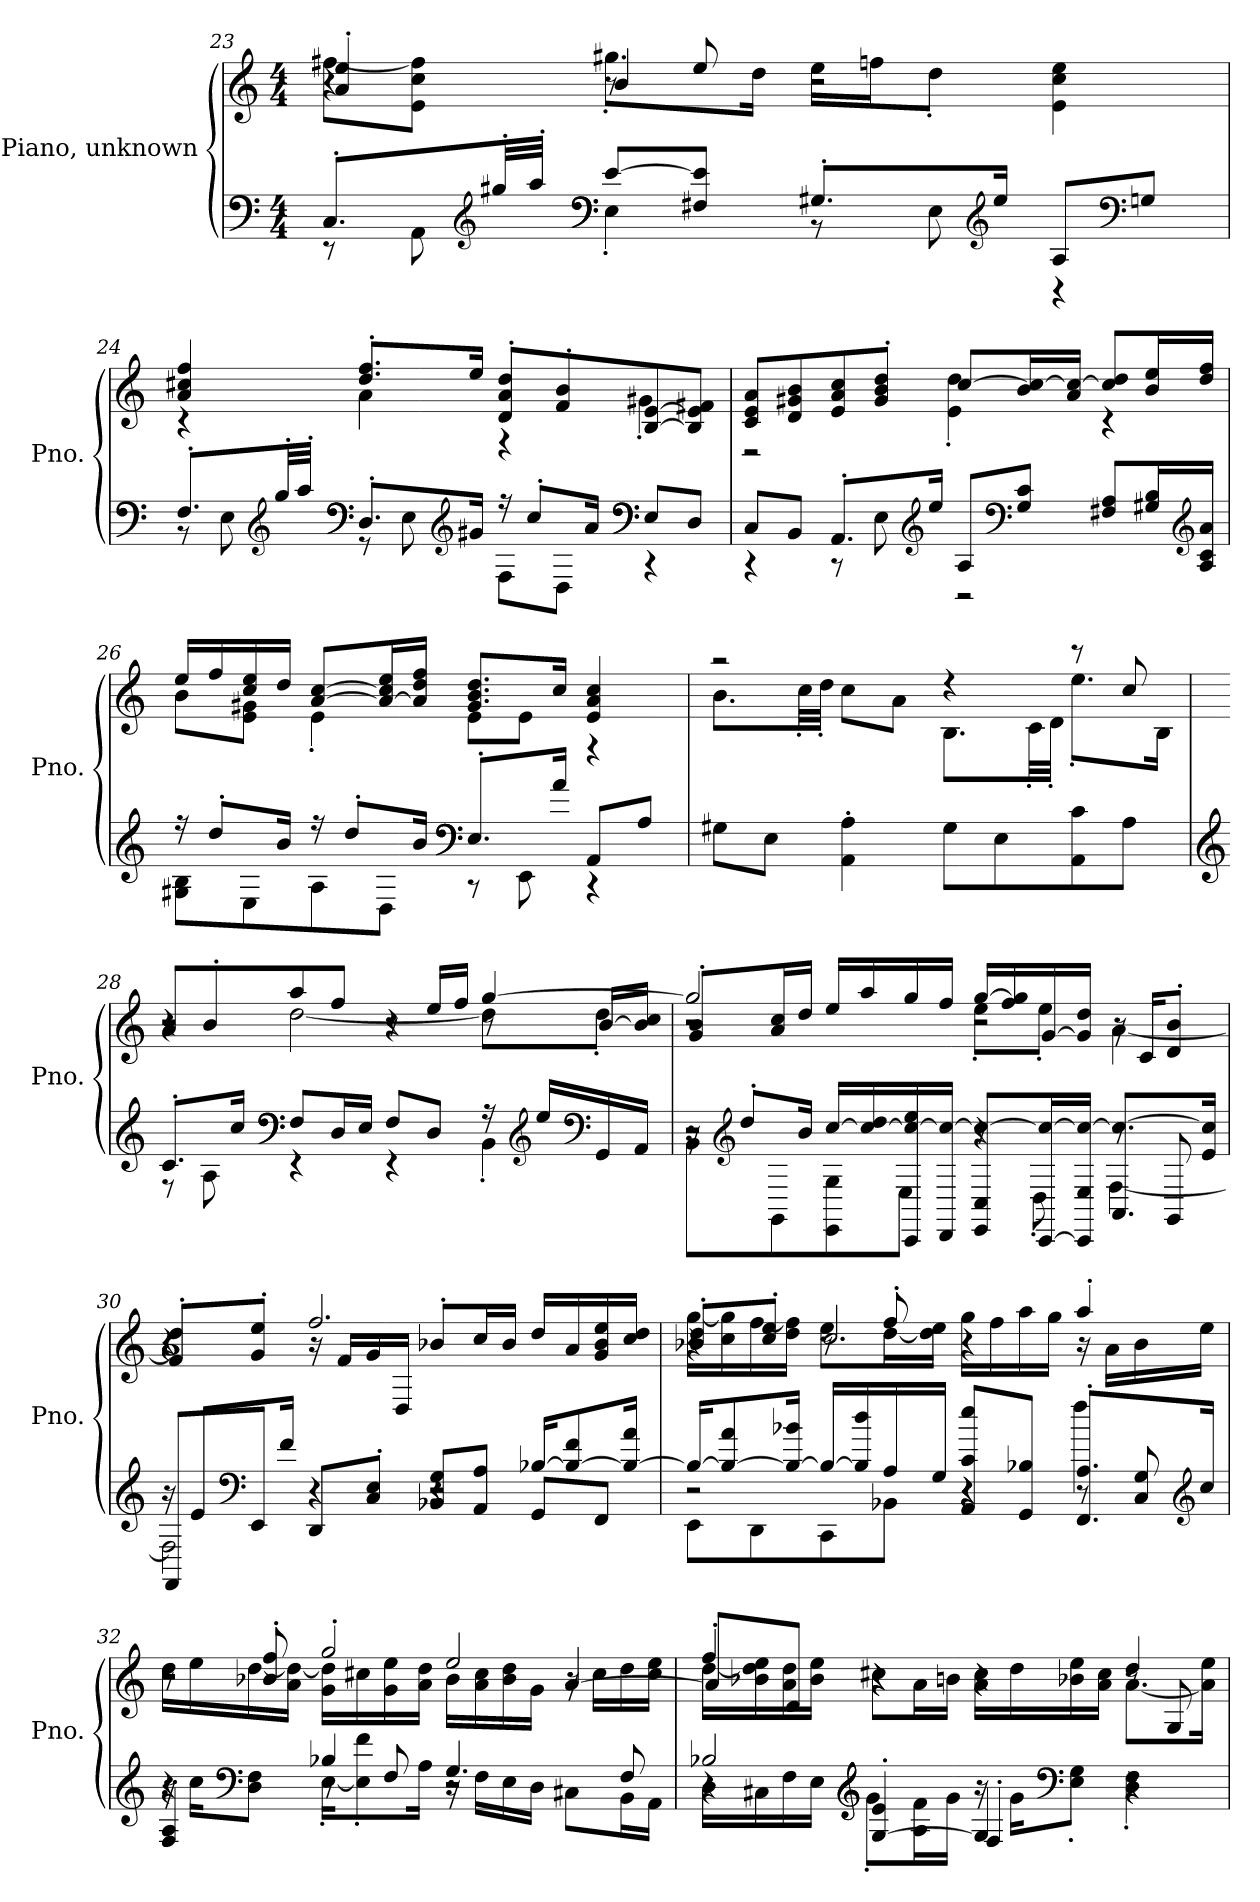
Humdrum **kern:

**kern	**kern
*part1	*part1
*staff2	*staff1
*I"Piano, unknown	*
*I'Pno.	*
*clefF4	*clefG2
*k[]	*k[]
*M4/4	*M4/4
=23	=23
*^	*^
*	*	*	*^
8.C'/L	8r	4r	[8ff#X\L	4a/' 4ee/'
.	8AA\	.	8e\ 8cc\ 8ff#\]J	.
*clefG2	*	*	*	*
32gg#X'/LL	.	.	.	.
32aa'/JJJ	.	.	.	.
*clefF4	*	*	*	*
[8e/L	4E'\	8r	8.gg#X'\L	4b/
8F#X/ 8e/]J	.	8ee/	.	.
.	.	.	16dd\Jk	.
8.G#X'/L	8r	2r	16ee\LL	2r
.	.	.	16ffn\J	.
.	8E\	.	8dd'\J	.
*clefG2	*	*	*	*
16ee/Jk	.	.	.	.
8A/L	4r	.	4e\ 4cc\ 4ee\	.
*clefF4	*	*	*	*
8Gn/J	.	.	.	.
*	*	*	*v	*v
!!LO:LB:g=z
=24	=24	=24	=24
8.F'/L	8r	4a/ 4cc#X/ 4ff/	4r
.	8E\	.	.
*clefG2	*	*	*
32gg'/LL	.	.	.
32aa'/JJJ	.	.	.
*clefF4	*	*	*
8.D'/L	8r	8.dd/' 8.ff/'L	4a\
.	8E\	.	.
*clefG2	*	*	*
16g#X/Jk	.	16ee/Jk	.
16r	8F\L	8d/' 8a/' 8dd/'L	4r
8cc'/L	.	.	.
.	8D\J	8f/' 8b/'	.
16a/Jk	.	.	.
*clefF4	*	*	*
8E/L	4r	[8B/ [8e/	4g#X'\
8D/J	.	8B/] 8e/] 8f#X/J	.
=25	=25	=25	=25
8C/L	4r	8c/ 8e/ 8a/L	2r
8BB/J	.	8d/ 8g#X/ 8b/	.
8.AA'/L	8r	8e/ 8a/ 8cc/	.
.	8E\	8g#/' 8b/' 8dd/'J	.
*clefG2	*	*	*
16ee/Jk	.	.	.
8A/L	2r	[8cc/L	4e\' 4dd\'
*clefF4	*	*	*
8G/ 8c/J	.	16b/ 16cc/_L	.
.	.	16a/ 16cc/_JJ	.
8F#X/ 8A/L	.	8cc/] 8dd/L	4r
16G#X/ 16B/L	.	16b/ 16ee/L	.
*clefG2	*	*	*
16A/ 16c/ 16a/JJ	.	16dd/ 16ff/JJ	.
!!LO:LB:g=z	!!
=26	=26	=26	=26
16r	8G#X\ 8B\L	16ee/LL	8b\L
8dd'/L	.	16ff/	.
.	8E\	16cc/ 16ee/	8e\ 8g#X\J
16b/Jk	.	16dd/JJ	.
16r	8A\	[8a/ [8cc/L	4e'\
8dd'/L	.	.	.
.	8D\J	16a/_ 16cc/] 16ee/L	.
16b/Jk	.	16a/] 16dd/ 16ff/JJ	.
*clefF4	*	*	*
8.E'/L	8r	8.g#/ 8.b/ 8.dd/L	8e\L
.	8EE\	.	8e\J
16a/Jk	.	16cc/Jk	.
8AA/L	4r	4e/ 4a/ 4cc/	4r
8A/J	.	.	.
*v	*v	*	*
=27	=27	=27
8G#X\L	2r	8.b\L
8E\J	.	.
.	.	32cc'\LL
.	.	32dd'\JJJ
4AA\' 4A\'	.	8cc\L
.	.	8a\J
8G#\L	4r	8.B\L
8E\	.	.
.	.	32c'\LL
.	.	32d'\JJJ
8AA\ 8c\	8r	8.ee'\L
8A\J	8cc/	.
.	.	16B\Jk
*	*v	*v
!!LO:LB:g=z
=28	=28
*clefG2	*
*^	*^
*	*	*	*^
8.c'/L	8r	2r	4r	8a/L
.	8A\	.	.	8b'/
16cc/Jk	.	.	.	.
*clefF4	*	*	*	*
8F/L	4r	.	[2dd\	8aa/
16D/L	.	.	.	8ff/J
16E/JJ	.	.	.	.
8F/L	4r	4r	.	8r
8D/J	.	.	.	16ee/LL
.	.	.	.	16ff/JJ
16r	4BB'\	[4gg/	8dd\L]	8r
*clefG2	*	*	*	*
16ee/LL	.	.	.	.
*clefF4	*	*	*	*
16GG/	.	.	8dd'\J	[16b/LL
16AA/JJ	.	.	.	16b/] 16cc/JJ
=29	=29	=29	=29	=29
*	*^	*	*	*
16r	8BB\L	2r	2gg/]	2r	8g/' 8b/'L
*clefG2	*	*	*	*	*
8dd'/L	.	.	.	.	.
.	8GG\	.	.	.	16a/ 16cc/L
16b/Jk	.	.	.	.	16dd/JJ
[16cc/LL	8EE\ 8G\	.	.	.	16ee/LL
16cc/_ 16dd/	.	.	.	.	16aa/
16CC/ 16cc/_ 16ee/	8E\J	.	.	.	16gg/
16DD/ 16cc/_JJ	.	.	.	.	16ff/JJ
8EE/ 8C/ 8cc/_L	8r	4r	2r	8ee'\L	[16gg/LL
.	.	.	.	.	16ff/ 16gg/]
[16CC/ 16cc/_L	8D'\	.	.	8ee'\J	[16g/
16CC/] 16E/ 16cc/_JJ	.	.	.	.	16g/] 16dd/JJ
8.AA/ 8.cc/_L	[4F\	8r	.	[4a\	16r
.	.	.	.	.	16c/KL
.	.	8GG/	.	.	8d/' 8b/'J
16e/ 16cc/]Jk	.	.	.	.	.
!!LO:PB:g=z	!!	!!
=30	=30	=30	=30	=30	=30
16r	2F\]	8FF/L	4r	1a]	8f/' 8dd/'L
8e'/L	.	.	.	.	.
*clefF4	*	*	*	*	*
.	.	8EE/J	.	.	8g/' 8ee/'J
16f/Jk	.	.	.	.	.
8DD/L	.	4r	2.ff/	.	16r
.	.	.	.	.	16f/LL
8C/' 8E/'J	.	.	.	.	16g/
.	.	.	.	.	16D/JJ
8BB-X/ 8G/L	2r	4r	.	.	8b-X'/L
8AA/ 8A/J	.	.	.	.	16cc/L
.	.	.	.	.	16b-/JJ
[16B-X/KL	.	8GG/L	.	.	16dd/LL
8B-/_ 8f/	.	.	.	.	16a/
.	.	8FF/J	.	.	16g/ 16b-/ 16ee/
16B-/_ 16a/Jk	.	.	.	.	16cc/ 16dd/JJ
=31	=31	=31	=31	=31	=31
16B-/KL_	8EE\L	2r	4r	[16gg\LL	8b-X/' 8dd/'L
8B-/_ 8a/	.	.	.	16cc\ 16gg\]	.
.	8DD\	.	.	[16ff\	8cc/' 8ee/'J
16B-/_ 16b-X/Jk	.	.	.	16dd\ 16ff\]JJ	.
16B-/LL_	8CC\	.	8r	8ee\L	2.cc/
16B-/] 16dd/	.	.	.	.	.
16A/	8BB-X\J	.	8ff'/	[16dd\L	.
16G/JJ	.	.	.	16dd\] 16ee\JJ	.
8AA/ 8c/ 8ee/L	4r	4r	4r	16gg\LL	.
.	.	.	.	16ff\	.
8GG/ 8B-X/J	.	.	.	16aa\	.
.	.	.	.	16gg\JJ	.
8.FF/' 8.A/'L	4ff\	8r	4aa'/	16r	.
.	.	.	.	16a\LL	.
.	.	8C/ 8G/	.	16b-\	.
*clefG2	*	*	*	*	*
16cc/Jk	.	.	.	16ee\JJ	.
!!LO:LB:g=z	!!	!!
=32	=32	=32	=32	=32	=32
4F/' 4A/'	16r	4r	2r	16dd\LL	8r
.	16cc\KL	.	.	16ee\	.
*clefF4	*	*	*	*	*
.	8D\ 8F\J	.	.	[16dd\	8b-X/' 8ff/'
.	.	.	.	16a\ 16dd\_JJ	.
4B-X/	[16E'\KL	8r	.	16g\ 16dd\]LL	2gg'/
.	8E\]' 8f\'	.	.	16cc#X\	.
.	.	8F/	.	16g\ 16ee\	.
.	16A\Jk	.	.	16a\ 16dd\JJ	.
2r	16r	4.G/	2ee/	16b-\LL	.
.	16F\LL	.	.	16a\ 16cc#\	.
.	16E\	.	.	16b-\ 16dd\	.
.	16D\JJ	.	.	16g\JJ	.
.	8C#X\L	.	.	16r	[4a/
.	.	.	.	16cc#\LL	.
.	16BB\L	8F/	.	16dd\	.
.	16AA\JJ	.	.	16cc#\ 16ee\JJ	.
=33	=33	=33	=33	=33	=33
4r	16D\LL	2B-X/	4ff'/	[16dd\LL	8a/L]
.	16C#X\	.	.	16b-X\ 16dd\] 16ee\	.
.	16F\	.	.	16a\ 16dd\	8d/J
.	16E\JJ	.	.	16b-\ 16ee\JJ	.
*clefG2	*	*	*	*	*
[4G/' 4e/'	8g'\L	.	4r	8cc#X\L	4r
.	16A\ 16f\L	.	.	16a\L	.
.	16g\JJ	.	.	16bn\JJ	.
4G/]	16r	4F'/	4r	16a\ 16cc#\LL	4r
.	16g\KL	.	.	16dd\	.
*clefF4	*	*	*	*	*
.	8E\' 8G\'J	.	.	16b-X\ 16ee\	.
.	.	.	.	16a\ 16cc#\JJ	.
4r	4D\' 4F\'	4r	4dd/	[8.a\L	8r
.	.	.	.	.	8G/
.	.	.	.	16a\] 16ee\Jk	.
*v	*v	*v	*	*	*
*	*v	*v	*v
=	=
*-	*-
